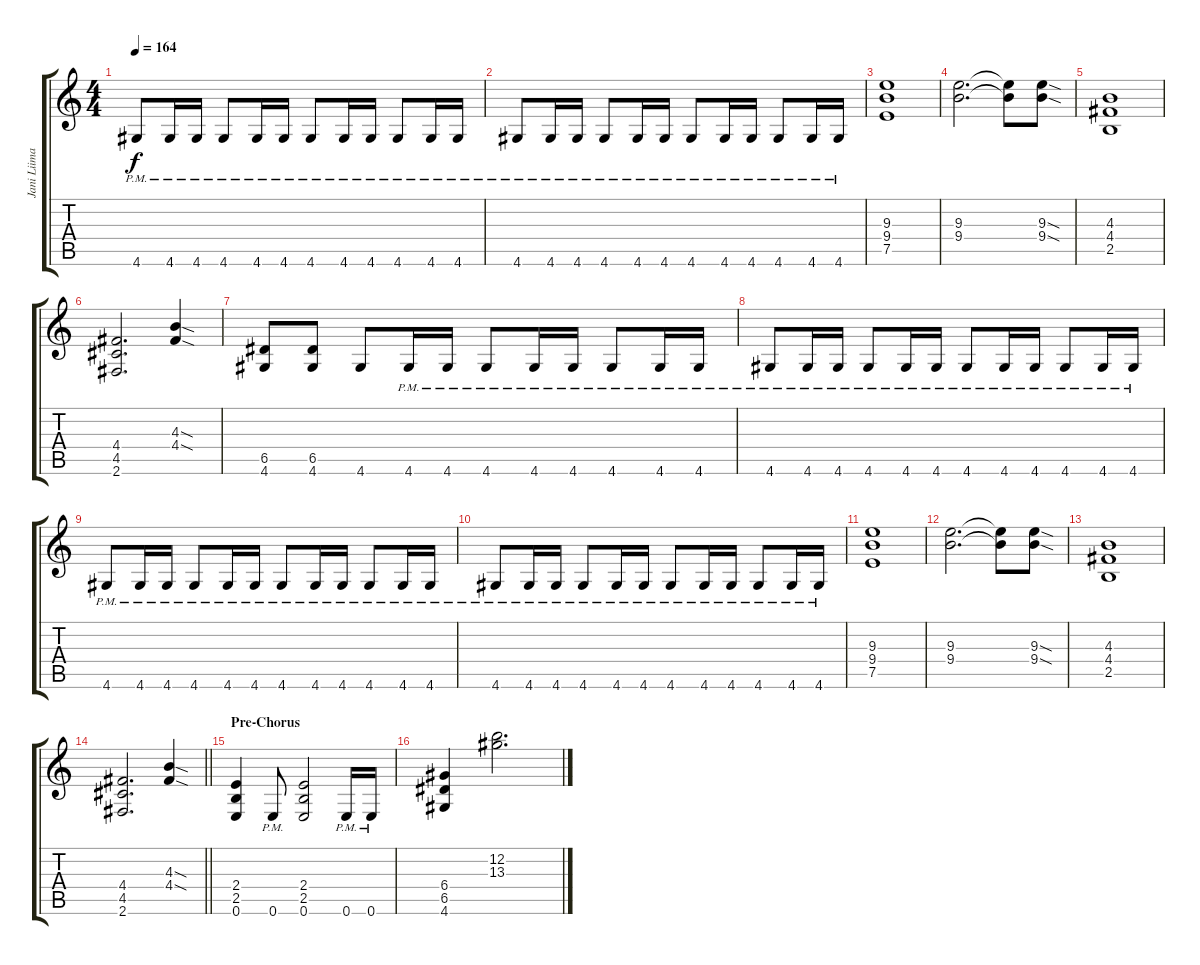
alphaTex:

\track ("Jani Liimatainen" "Jani Liima") {instrument distortionguitar}
\staff {score tabs}
\tuning (E4 B3 G3 D3 A2 E2) {hide}
\ts (4 4)
\tempo 164
\clef g2
\ks c
4.6{pm}.8{dy f} 4.6{pm}.16 4.6{pm}.16 4.6{pm}.8 4.6{pm}.16 4.6{pm}.16 4.6{pm}.8 4.6{pm}.16 4.6{pm}.16 4.6{pm}.8 4.6{pm}.16 4.6{pm}.16 |
4.6{pm}.8 4.6{pm}.16 4.6{pm}.16 4.6{pm}.8 4.6{pm}.16 4.6{pm}.16 4.6{pm}.8 4.6{pm}.16 4.6{pm}.16 4.6{pm}.8 4.6{pm}.16 4.6{pm}.16 |
(9.3 9.4 7.5).1 |
(9.3 9.4).2{d} (9.3{t} 9.4{t}).8 (9.3{sod} 9.4{sod}).8 |
(4.3 4.4 2.5).1 |
(4.4 4.5 2.6).2{d} (4.3{sod} 4.4{sod}).4 |
(6.5 4.6).8 (6.5 4.6).8 4.6.8 4.6{pm}.16 4.6{pm}.16 4.6{pm}.8 4.6{pm}.16 4.6{pm}.16 4.6{pm}.8 4.6{pm}.16 4.6{pm}.16 |
4.6{pm}.8 4.6{pm}.16 4.6{pm}.16 4.6{pm}.8 4.6{pm}.16 4.6{pm}.16 4.6{pm}.8 4.6{pm}.16 4.6{pm}.16 4.6{pm}.8 4.6{pm}.16 4.6{pm}.16 |
4.6{pm}.8 4.6{pm}.16 4.6{pm}.16 4.6{pm}.8 4.6{pm}.16 4.6{pm}.16 4.6{pm}.8 4.6{pm}.16 4.6{pm}.16 4.6{pm}.8 4.6{pm}.16 4.6{pm}.16 |
4.6{pm}.8 4.6{pm}.16 4.6{pm}.16 4.6{pm}.8 4.6{pm}.16 4.6{pm}.16 4.6{pm}.8 4.6{pm}.16 4.6{pm}.16 4.6{pm}.8 4.6{pm}.16 4.6{pm}.16 |
(9.3 9.4 7.5).1 |
(9.3 9.4).2{d} (9.3{t} 9.4{t}).8 (9.3{sod} 9.4{sod}).8 |
(4.3 4.4 2.5).1 |
\barLineRight lightlight
(4.4 4.5 2.6).2{d} (4.3{sod} 4.4{sod}).4 |
\section ("" "Pre-Chorus")
(2.4 2.5 0.6).4 0.6{pm}.8 (2.4 2.5 0.6).2 0.6{pm}.16 0.6{pm}.16 |
(6.4 6.5 4.6).4 (12.2 13.3).2{d}
